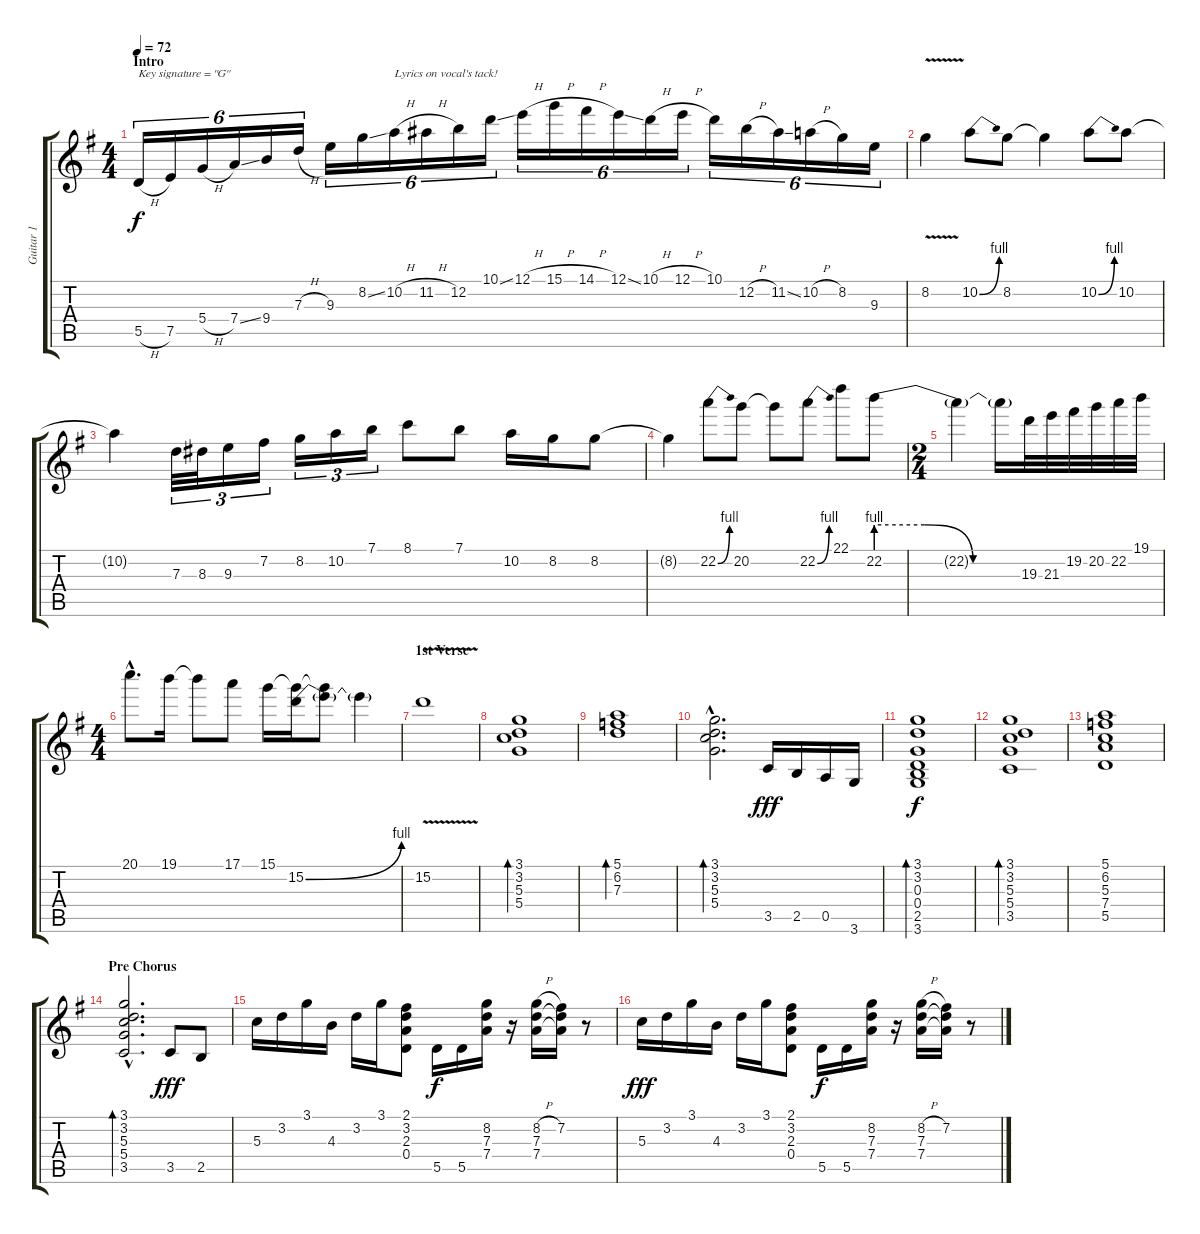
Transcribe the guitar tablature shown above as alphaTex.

\track ("Guitar 1" "Guitar 1") {instrument distortionguitar}
\staff {score tabs}
\tuning (E4 B3 G3 D3 A2 E2) {hide}
\ts (4 4)
\section ("" "Intro")
\tempo 72
\clef g2
\ks g
5.5{h}.16{tu (6 4) txt "Key signature = \"G\"" dy f instrument distortionguitar} 7.5.16{tu (6 4)} 5.4{h}.16{tu (6 4)} 7.4{ss}.16{tu (6 4)} 9.4.16{tu (6 4)} 7.3{h}.16{tu (6 4)} 9.3.16{tu (6 4)} 8.2{ss}.16{tu (6 4)} 10.2{h}.16{tu (6 4) txt "Lyrics on vocal's tack!"} 11.2{h}.16{tu (6 4)} 12.2.16{tu (6 4)} 10.1{ss}.16{tu (6 4)} 12.1{h}.16{tu (6 4)} 15.1{h}.16{tu (6 4)} 14.1{h}.16{tu (6 4)} 12.1{ss}.16{tu (6 4)} 10.1{h}.16{tu (6 4)} 12.1{h}.16{tu (6 4)} 10.1.16{tu (6 4)} 12.2{h}.16{tu (6 4)} 11.2{ss}.16{tu (6 4)} 10.2{h}.16{tu (6 4)} 8.2.16{tu (6 4)} 9.3.16{tu (6 4)} |
8.2{v}.4 10.2{be (bend 0 0 60 4)}.8 8.2.8 8.2{t}.4 10.2{be (bend 0 0 60 4)}.8 10.2.8 |
10.2{t}.4 7.3.32{tu (3 2)} 8.3.32{tu (3 2)} 9.3.16{tu (3 2)} 7.2.16{tu (3 2)} 8.2.16{tu (3 2)} 10.2.16{tu (3 2)} 7.1.16{tu (3 2)} 8.1.8 7.1.8 10.2.16 8.2.16 8.2.8 |
8.2{t}.4 22.2{be (bend 0 0 60 4)}.8 20.2.8 20.2{t}.8 22.2{be (bend 0 0 60 4)}.8 22.1.8 22.2{be (custom 0 4 20 4 40 0 60 0)}.8 |
\ts (2 4)
22.2{t}.4 22.2{t}.16 19.3.32 21.3.32 19.2.32 20.2.32 22.2.32 19.1.32 |
\ts (4 4)
20.1{hac}.8{d} 19.1.16 19.1{t}.8 17.1.8 15.1.16 (15.1{t} 15.2{be (bend 0 0 60 4)}).16 (15.1{t} 15.2{t}).8 15.2{t}.4 |
\section ("" "1st Verse")
15.2{v}.1 |
(3.1 3.2 5.3 5.4).1{bd 240 volume 16 instrument electricguitarclean} |
(5.1 6.2 7.3).1{bd 240} |
(3.1{hac} 3.2{hac} 5.3{hac} 5.4{hac}).2{d bd 240} 3.5.16{dy fff} 2.5.16 0.5.16 3.6.16 |
(3.1 3.2 0.3 0.4 2.5 3.6).1{bd 240 dy f} |
(3.1 3.2 5.3 5.4 3.5).1{bd 240} |
(5.1 6.2 5.3 7.4 5.5).1 |
\section ("" "Pre Chorus")
(3.1{hac} 3.2{hac} 5.3{hac} 5.4{hac} 3.5{hac}).2{d bd 240} 3.5.8{dy fff} 2.5.8 |
5.3.16 3.2.16 3.1.16 4.3.16 3.2.16 3.1.16 (2.1 3.2 2.3 0.4).8 5.5.16{dy f volume 14 balance 4 instrument overdrivenguitar} 5.5.16 (8.2 7.3 7.4).16 r.16 (8.2{h} 7.3 7.4).16 (7.2 7.3{t} 7.4{t}).16 r.8 |
5.3.16{dy fff volume 16 balance 4 instrument electricguitarclean} 3.2.16 3.1.16 4.3.16 3.2.16 3.1.16 (2.1 3.2 2.3 0.4).8 5.5.16{dy f volume 14 balance 4 instrument overdrivenguitar} 5.5.16 (8.2 7.3 7.4).16 r.16 (8.2{h} 7.3 7.4).16 (7.2 7.3{t} 7.4{t}).16 r.8
